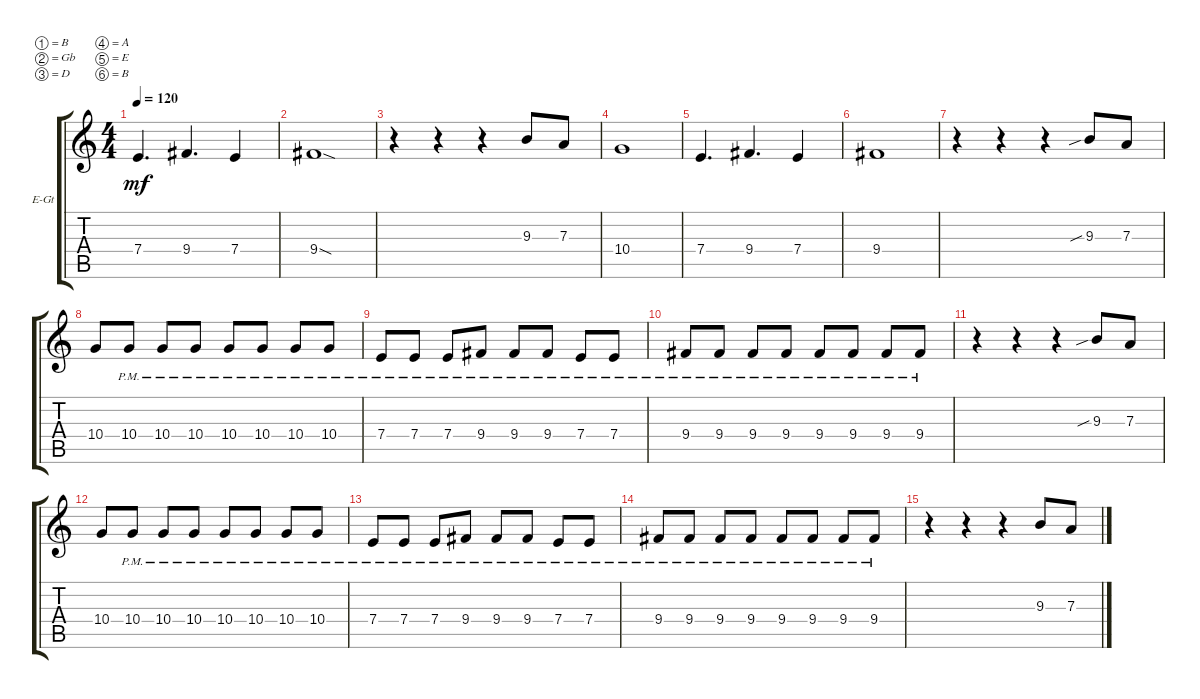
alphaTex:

\bracketExtendMode groupsimilarinstruments
\firstSystemTrackNameOrientation horizontal
\otherSystemsTrackNameOrientation horizontal
\track ("Additional Guitar" "E-Gt") {instrument distortionguitar}
\staff {score tabs}
\tuning (B3 Gb3 D3 A2 E2 B1)
\ts (4 4)
\tempo 120
\clef g2
\scale
0.333333
\ks c
7.4.4{d dy mf} 9.4.4{d} 7.4.4 |
\scale
0.333333 9.4{sod}.1 |
\scale
0.333333 r.4 r.4 r.4 9.3.8 7.3.8 |
\scale
0.333333 10.4.1 |
\scale
0.333333 7.4.4{d} 9.4.4{d} 7.4.4 |
\scale
0.333333 9.4.1 |
\scale
0.333333 r.4 r.4 r.4 9.3{sib}.8 7.3.8 |
\scale
0.333333 10.4.8 10.4{pm}.8 10.4{pm}.8 10.4{pm}.8 10.4{pm}.8 10.4{pm}.8 10.4{pm}.8 10.4{pm}.8 |
\scale
0.333333 7.4{pm}.8 7.4{pm}.8 7.4{pm}.8 9.4{pm}.8 9.4{pm}.8 9.4{pm}.8 7.4{pm}.8 7.4{pm}.8 |
\scale
0.333333 9.4{pm}.8 9.4{pm}.8 9.4{pm}.8 9.4{pm}.8 9.4{pm}.8 9.4{pm}.8 9.4{pm}.8 9.4{pm}.8 |
\scale
0.333333 r.4 r.4 r.4 9.3{sib}.8 7.3.8 |
\scale
0.333333 10.4.8 10.4{pm}.8 10.4{pm}.8 10.4{pm}.8 10.4{pm}.8 10.4{pm}.8 10.4{pm}.8 10.4{pm}.8 |
\scale
0.333333 7.4{pm}.8 7.4{pm}.8 7.4{pm}.8 9.4{pm}.8 9.4{pm}.8 9.4{pm}.8 7.4{pm}.8 7.4{pm}.8 |
\scale
0.333333 9.4{pm}.8 9.4{pm}.8 9.4{pm}.8 9.4{pm}.8 9.4{pm}.8 9.4{pm}.8 9.4{pm}.8 9.4{pm}.8 |
\scale
0.333333 r.4 r.4 r.4 9.3.8 7.3.8 |
\scale
0.333333
